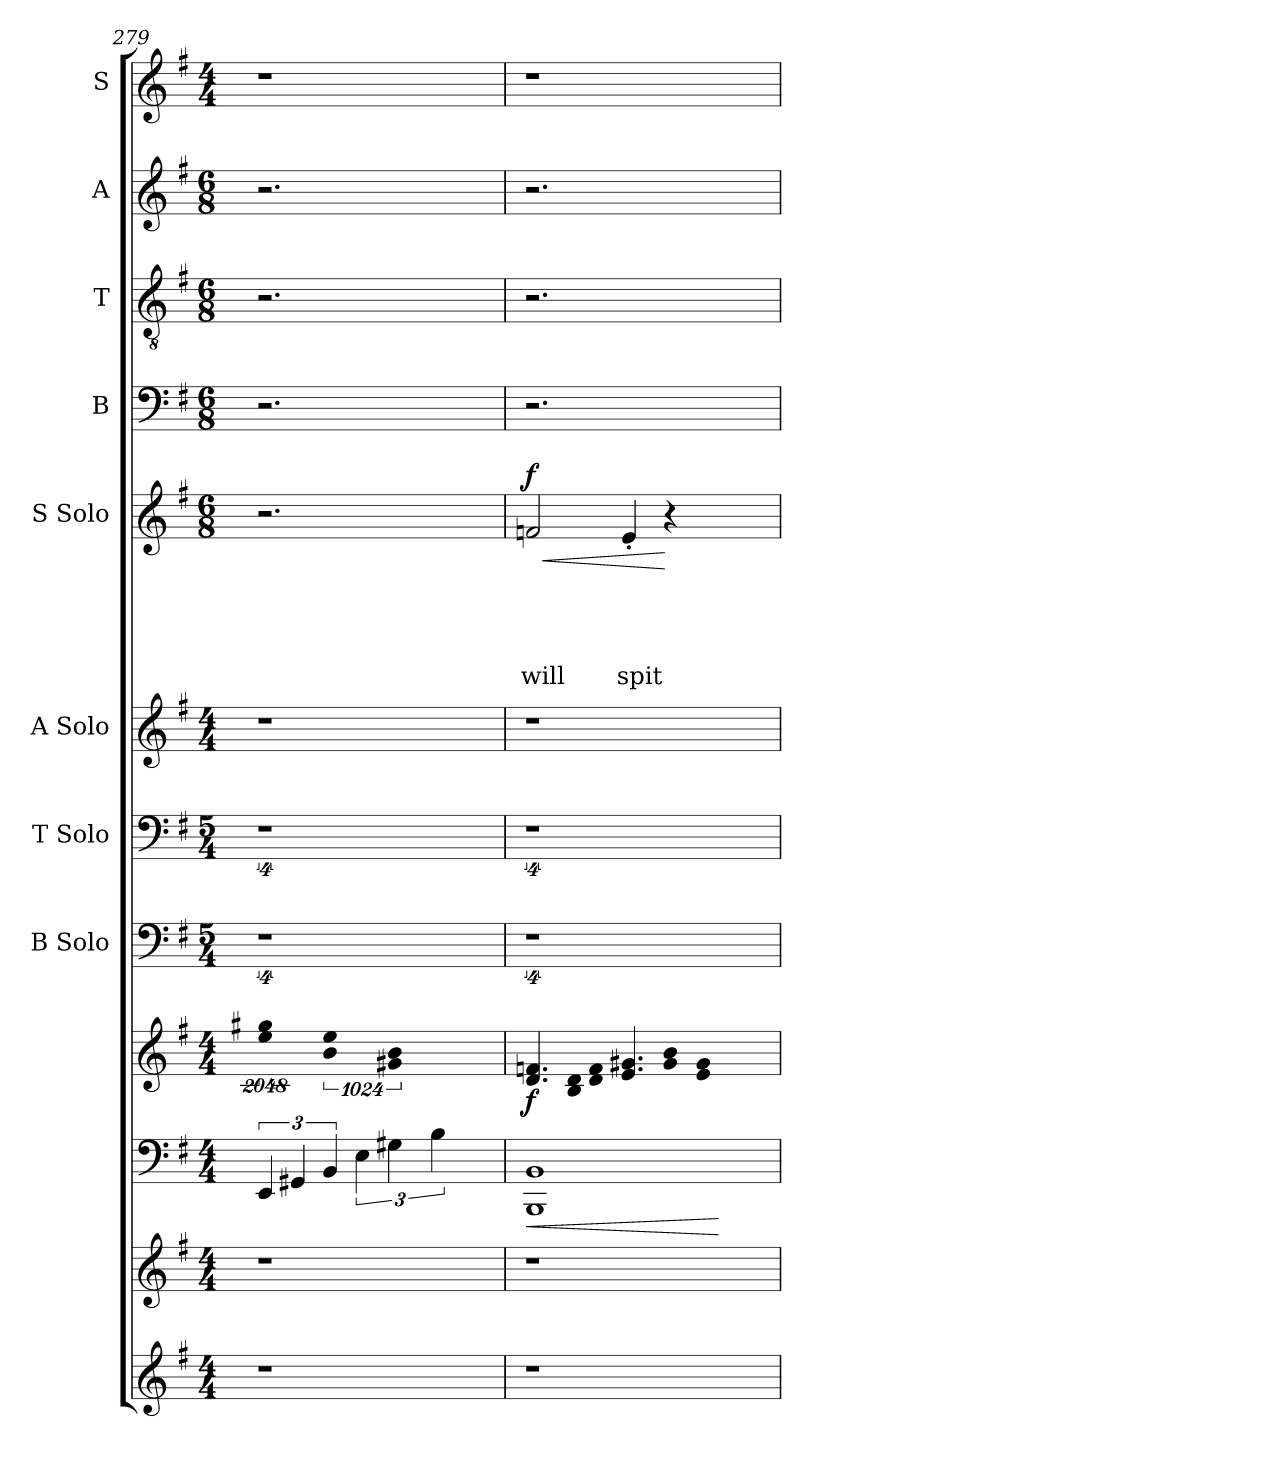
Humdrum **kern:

**kern	**kern	**kern	**dynam	**kern	**dynam	**kern	**kern	**kern	**kern	**text	**text	**text	**text	**text	**dynam	**kern	**kern	**kern	**kern
*part12	*part11	*part10	*part10	*part9	*part9	*part8	*part7	*part6	*part5	*part5	*part5	*part5	*part5	*part5	*part5	*part4	*part3	*part2	*part1
*staff12	*staff11	*staff10	*staff10	*staff9	*staff9	*staff8	*staff7	*staff6	*staff5	*staff5	*staff5	*staff5	*staff5	*staff5	*staff5	*staff4	*staff3	*staff2	*staff1
*	*	*	*	*	*	*I"B Solo	*I"T Solo	*I"A Solo	*I"S Solo	*	*	*	*	*	*	*I"B	*I"T	*I"A	*I"S
*clefG2	*clefG2	*clefF4	*	*clefG2	*	*clefF4	*clefF4	*clefG2	*clefG2	*	*	*	*	*	*	*clefF4	*clefGv2	*clefG2	*clefG2
*k[f#]	*k[f#]	*k[f#]	*	*k[f#]	*	*k[f#]	*k[f#]	*k[f#]	*k[f#]	*	*	*	*	*	*	*k[f#]	*k[f#]	*k[f#]	*k[f#]
*G:	*G:	*G:	*	*G:	*	*G:	*G:	*G:	*G:	*	*	*	*	*	*	*G:	*G:	*G:	*G:
*M4/4	*M4/4	*M4/4	*	*M4/4	*	*M5/4	*M5/4	*M4/4	*M6/8	*	*	*	*	*	*	*M6/8	*M6/8	*M6/8	*M4/4
=279	=279	=279	=279	=279	=279	=279	=279	=279	=279	=279	=279	=279	=279	=279	=279	=279	=279	=279	=279
!	!	!	!	!LO:N:vis=2	!	!	!	!	!	!	!	!	!	!	!	!	!	!	!
1r	1r	6EE/	.	4096%1365ee\ 4096%1365gg#X\	.	4%5r	4%5r	1r	2.r	.	.	.	.	.	.	2.r	2.r	2.r	1r
.	.	6GG#X/	.	.	.	.	.	.	.	.	.	.	.	.	.	.	.	.	.
!	!	!	!	!LO:N:vis=2	!	!	!	!	!	!	!	!	!	!	!	!	!	!	!
.	.	.	.	2048%683b\ 2048%683ee\	.	.	.	.	.	.	.	.	.	.	.	.	.	.	.
.	.	6BB/	.	.	.	.	.	.	.	.	.	.	.	.	.	.	.	.	.
.	.	6E\	.	.	.	.	.	.	.	.	.	.	.	.	.	.	.	.	.
.	.	6G#X\	.	.	.	.	.	.	.	.	.	.	.	.	.	.	.	.	.
!	!	!	!	!LO:N:vis=2	!	!	!	!	!	!	!	!	!	!	!	!	!	!	!
.	.	.	.	4096%1365g#X/ 4096%1365b/	.	.	.	.	.	.	.	.	.	.	.	.	.	.	.
.	.	.	.	.	.	.	.	.	2ryy	.	.	.	.	.	.	2ryy	2ryy	2ryy	.
.	.	6B\	.	.	.	.	.	.	.	.	.	.	.	.	.	.	.	.	.
4ryy	4ryy	4ryy	.	4ryy	.	.	.	4ryy	.	.	.	.	.	.	.	.	.	.	4ryy
=280	=280	=280	=280	=280	=280	=280	=280	=280	=280	=280	=280	=280	=280	=280	=280	=280	=280	=280	=280
!	!	!	!LO:HP:b	!	!	!	!	!	!	!	!	!	!	!	!	!	!	!	!
*	*	*	*	*Xtuplet	*	*	*	*	*	*	*	*	*	*	*	*	*	*	*
!	!	!	!	!	!LO:DY:b	!	!	!	!	!	!	!	!	!LO:LY:b	!LO:HP:b	!	!	!	!
!	!	!	!	!	!	!	!	!	!	!	!	!	!	!	!LO:DY:n=1:a	!	!	!	!
1r	1r	1BBB 1BB	<	6.d/ 6.fn/	f	4%5r	4%5r	1r	2fn/	.	.	.	.	will	< f	2.r	2.r	2.r	1r
!	!	!	!	!LO:N:vis=8	!	!	!	!	!	!	!	!	!	!	!	!	!	!	!
.	.	.	.	4096%341B/ 4096%341d/	.	.	.	.	.	.	.	.	.	.	.	.	.	.	.
!	!	!	!	!LO:N:vis=4	!	!	!	!	!	!	!	!	!	!	!	!	!	!	!
.	.	.	.	4096%683d/ 4096%683f/	.	.	.	.	.	.	.	.	.	.	.	.	.	.	.
!	!	!	!	!	!	!	!	!	!	!	!	!	!	!LO:LY:b	!	!	!	!	!
.	.	.	.	6.e/ 6.g#X/	.	.	.	.	4e'</	.	.	.	.	spit	.	.	.	.	.
!	!	!	!	!LO:N:vis=8	!	!	!	!	!	!	!	!	!	!	!	!	!	!	!
.	.	.	.	4096%341g#/ 4096%341b/	.	.	.	.	4r	.	.	.	.	.	[	2ryy	2ryy	2ryy	.
!	!	!	!	!LO:N:vis=4	!	!	!	!	!	!	!	!	!	!	!	!	!	!	!
.	.	.	.	4096%683e/ 4096%683g#/	.	.	.	.	.	.	.	.	.	.	.	.	.	.	.
4ryy	4ryy	4ryy	[	4ryy	.	.	.	4ryy	4ryy	.	.	.	.	.	.	.	.	.	4ryy
=	=	=	=	=	=	=	=	=	=	=	=	=	=	=	=	=	=	=	=
*-	*-	*-	*-	*-	*-	*-	*-	*-	*-	*-	*-	*-	*-	*-	*-	*-	*-	*-	*-
